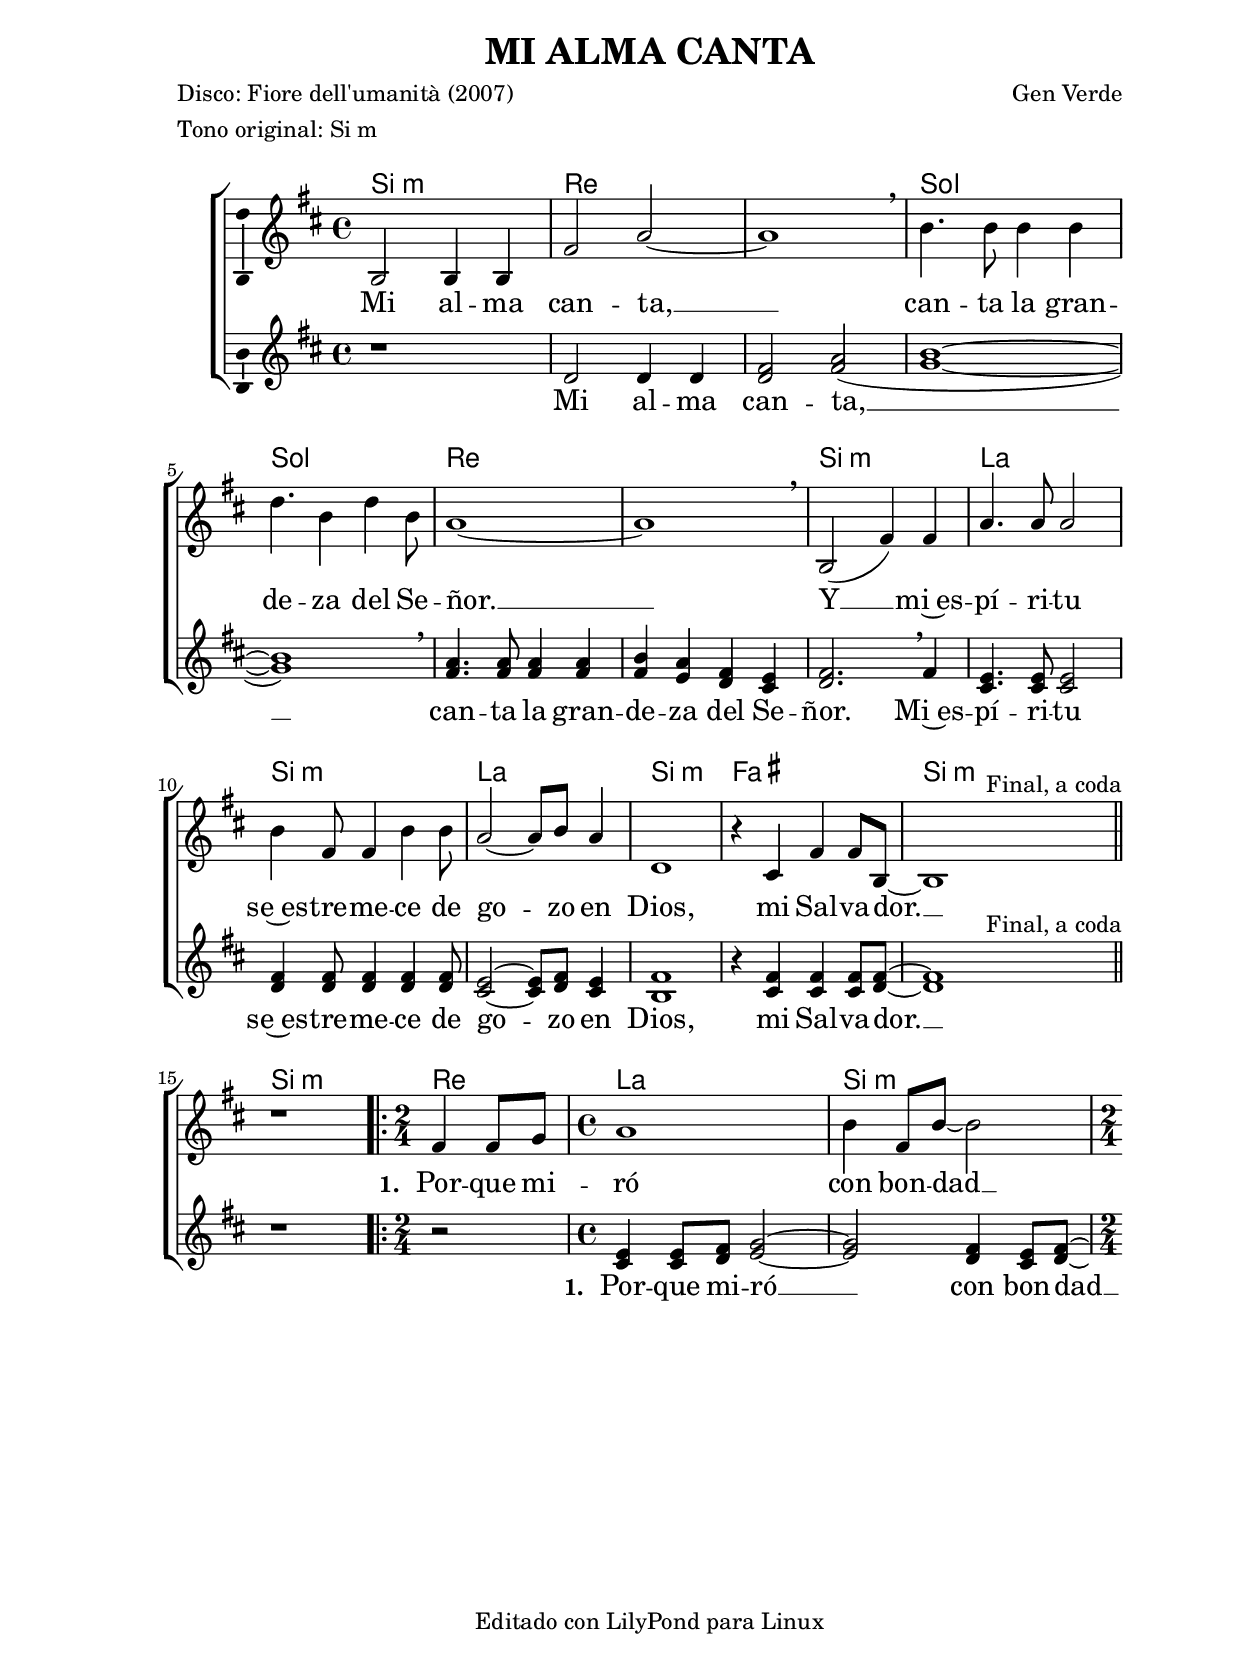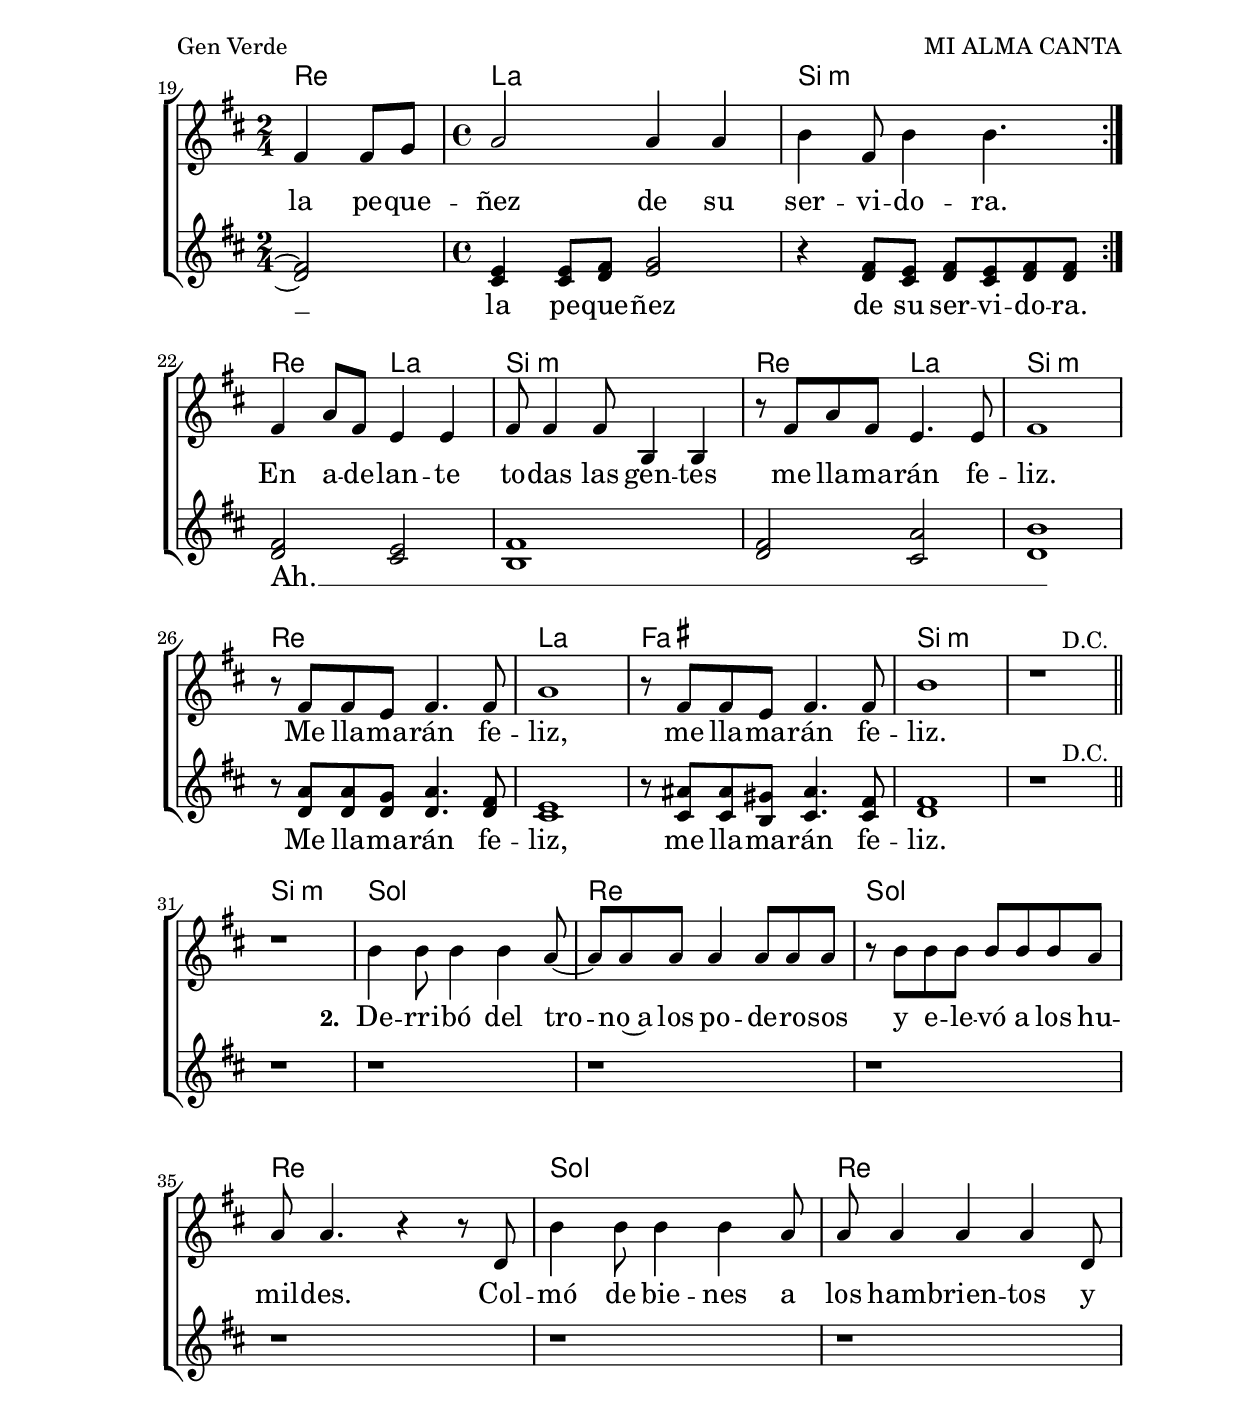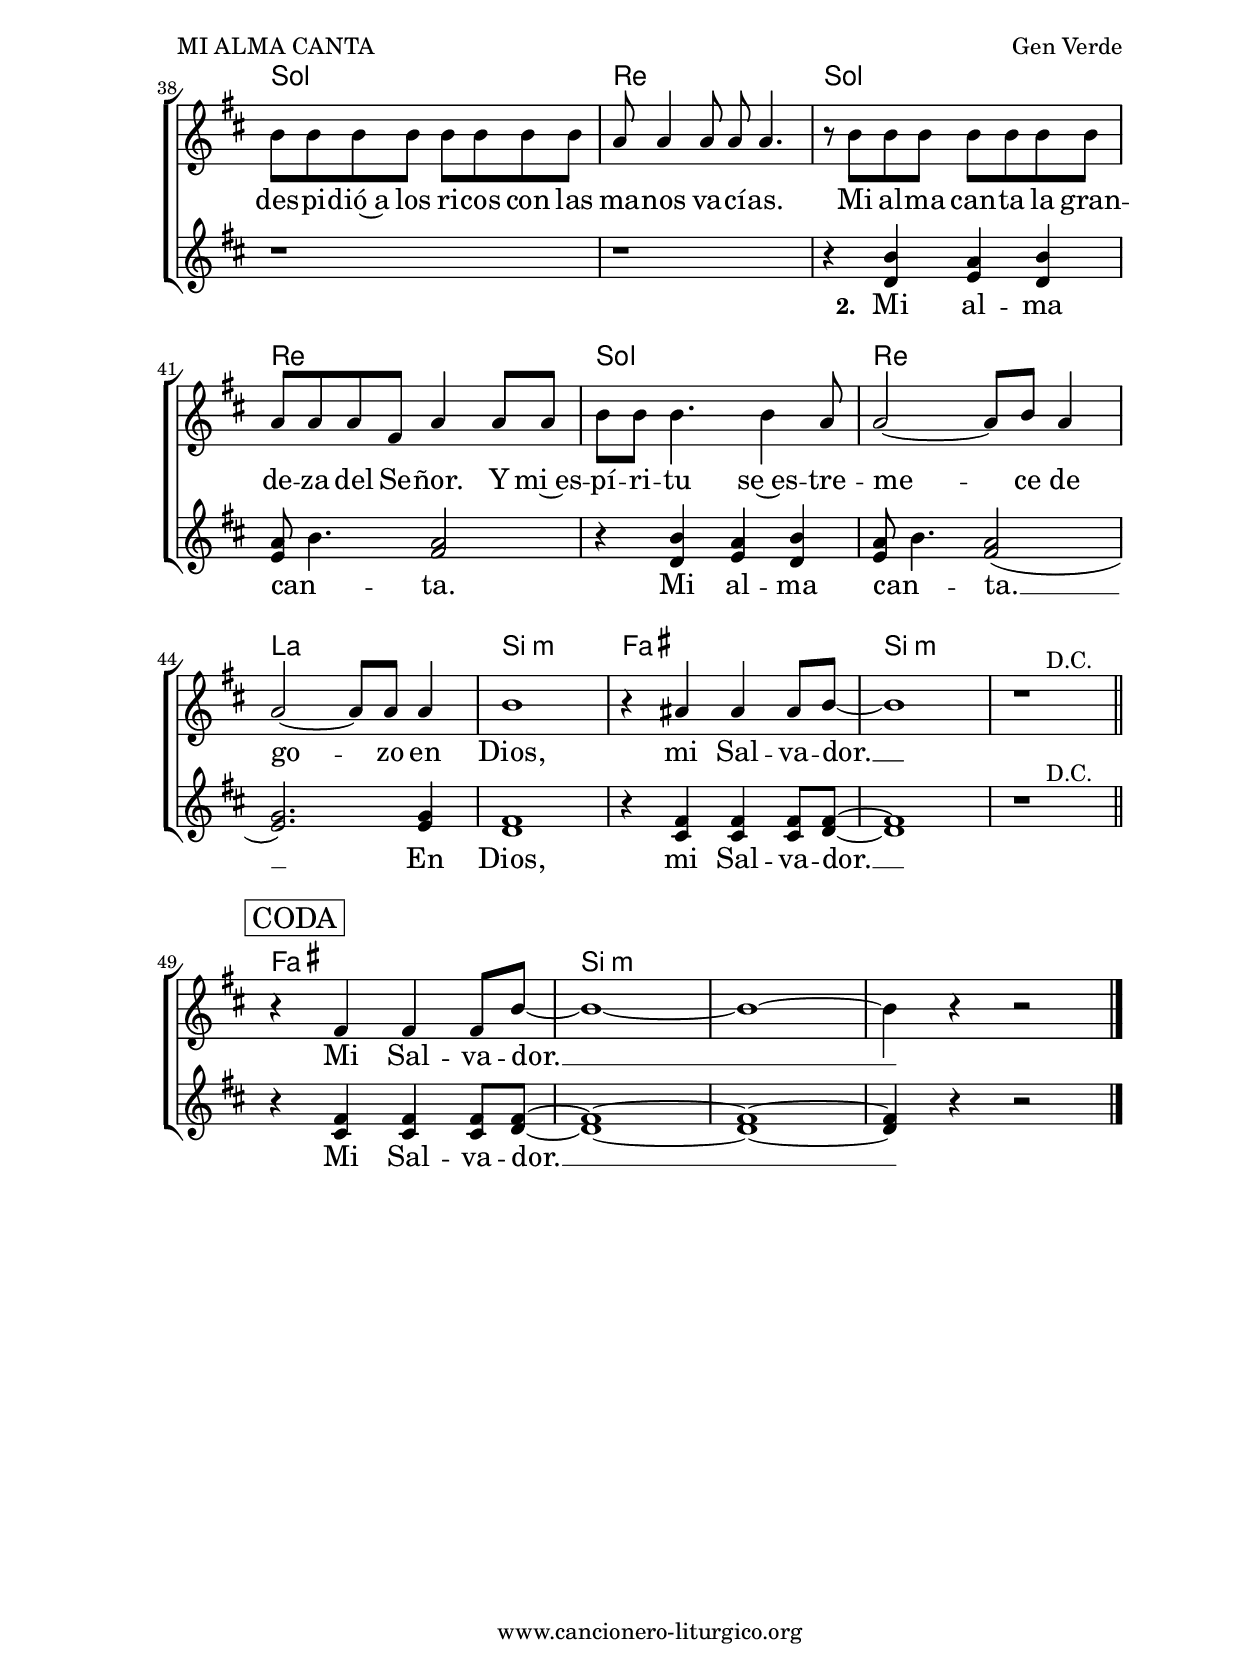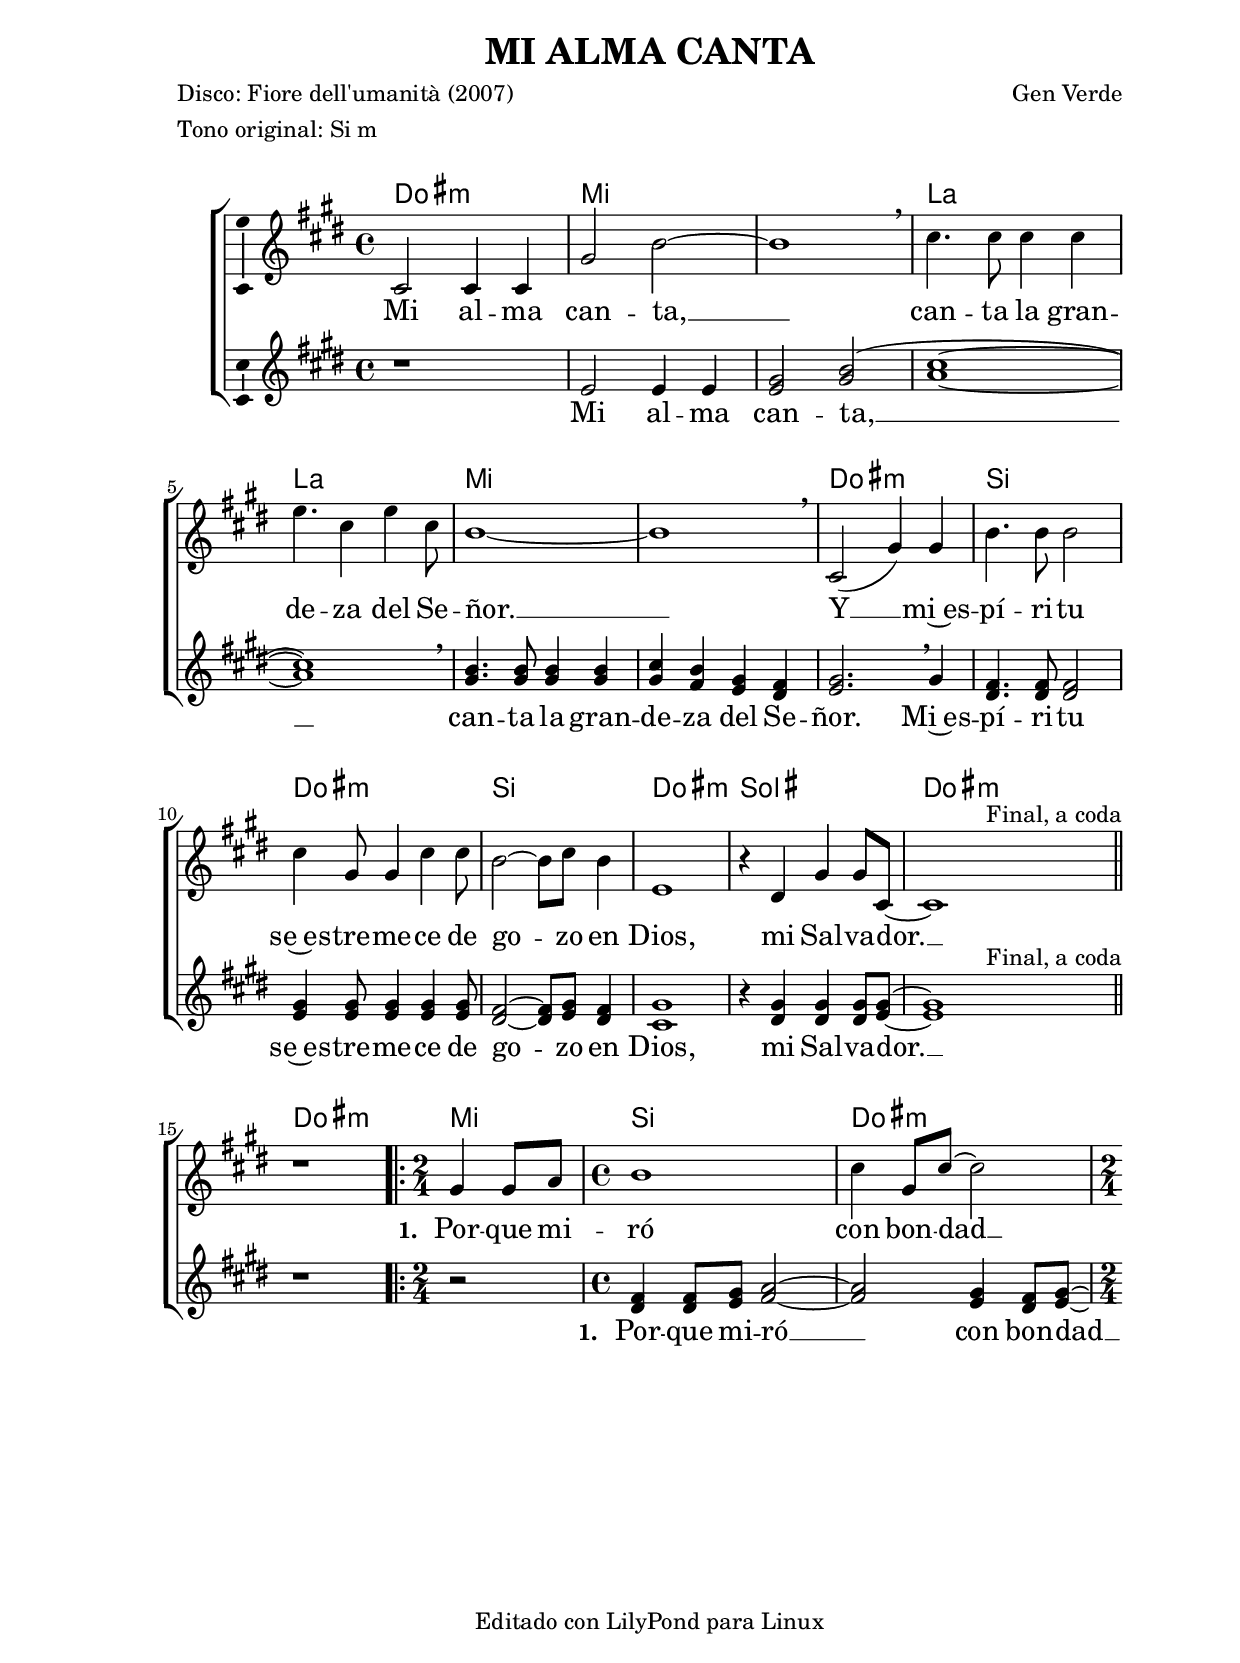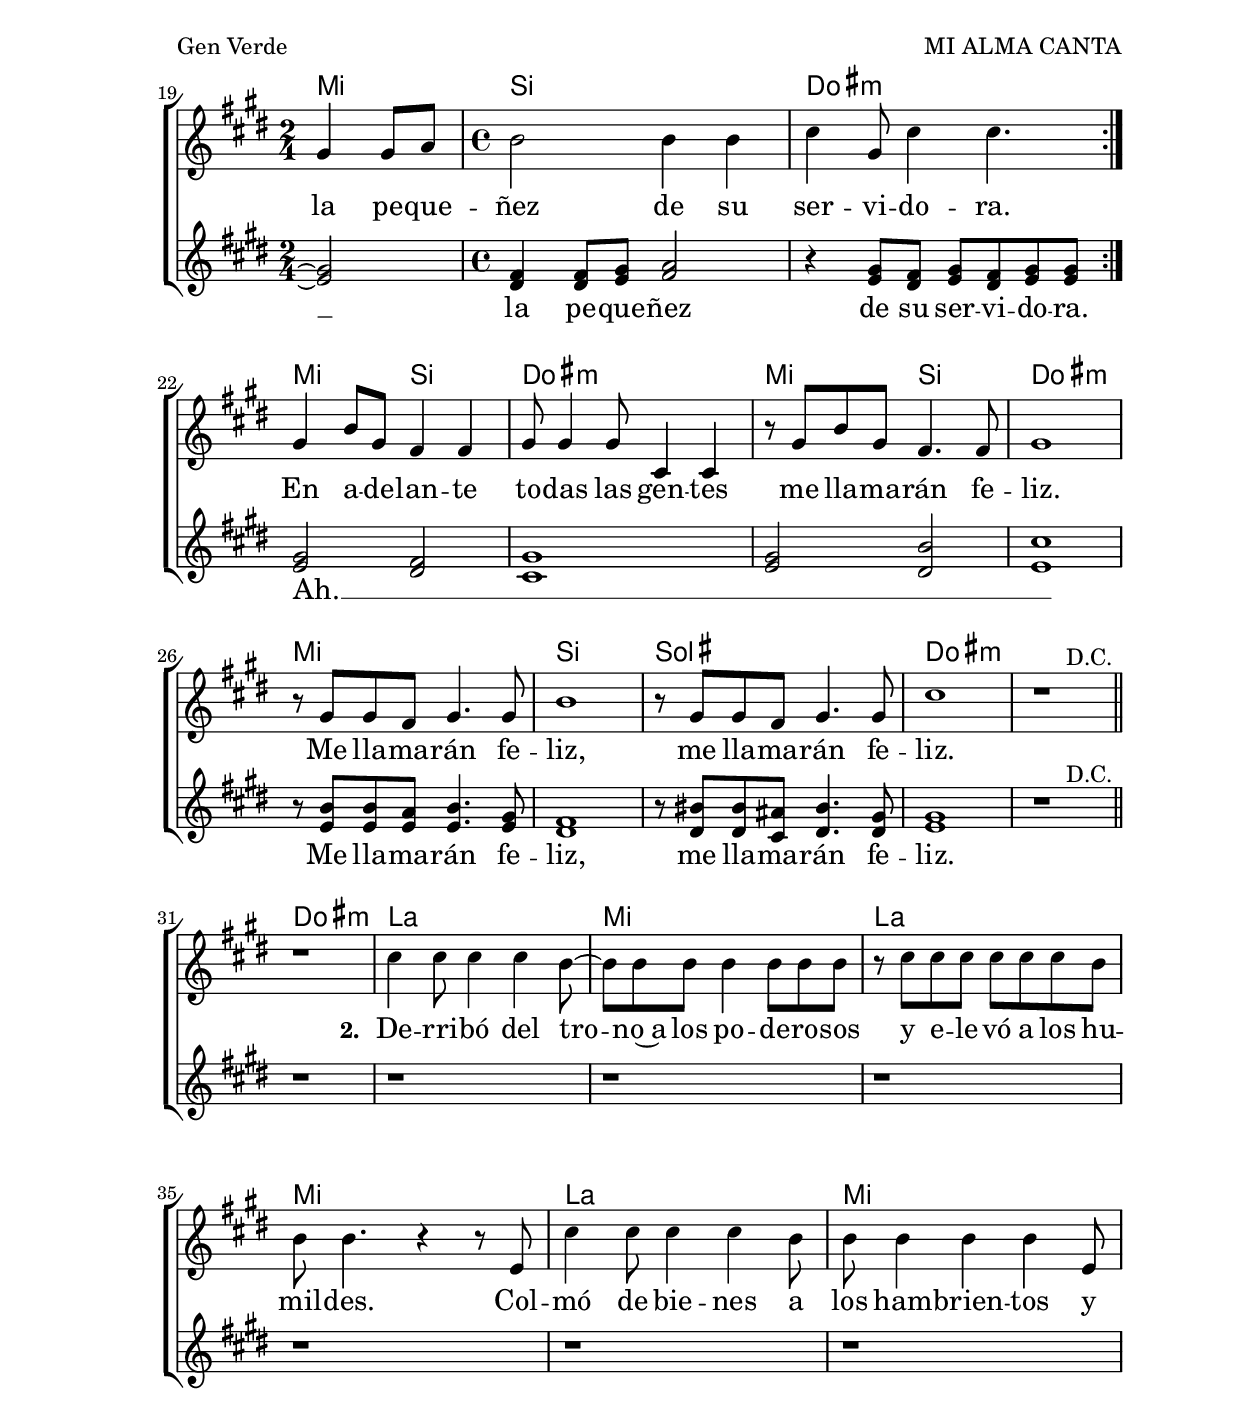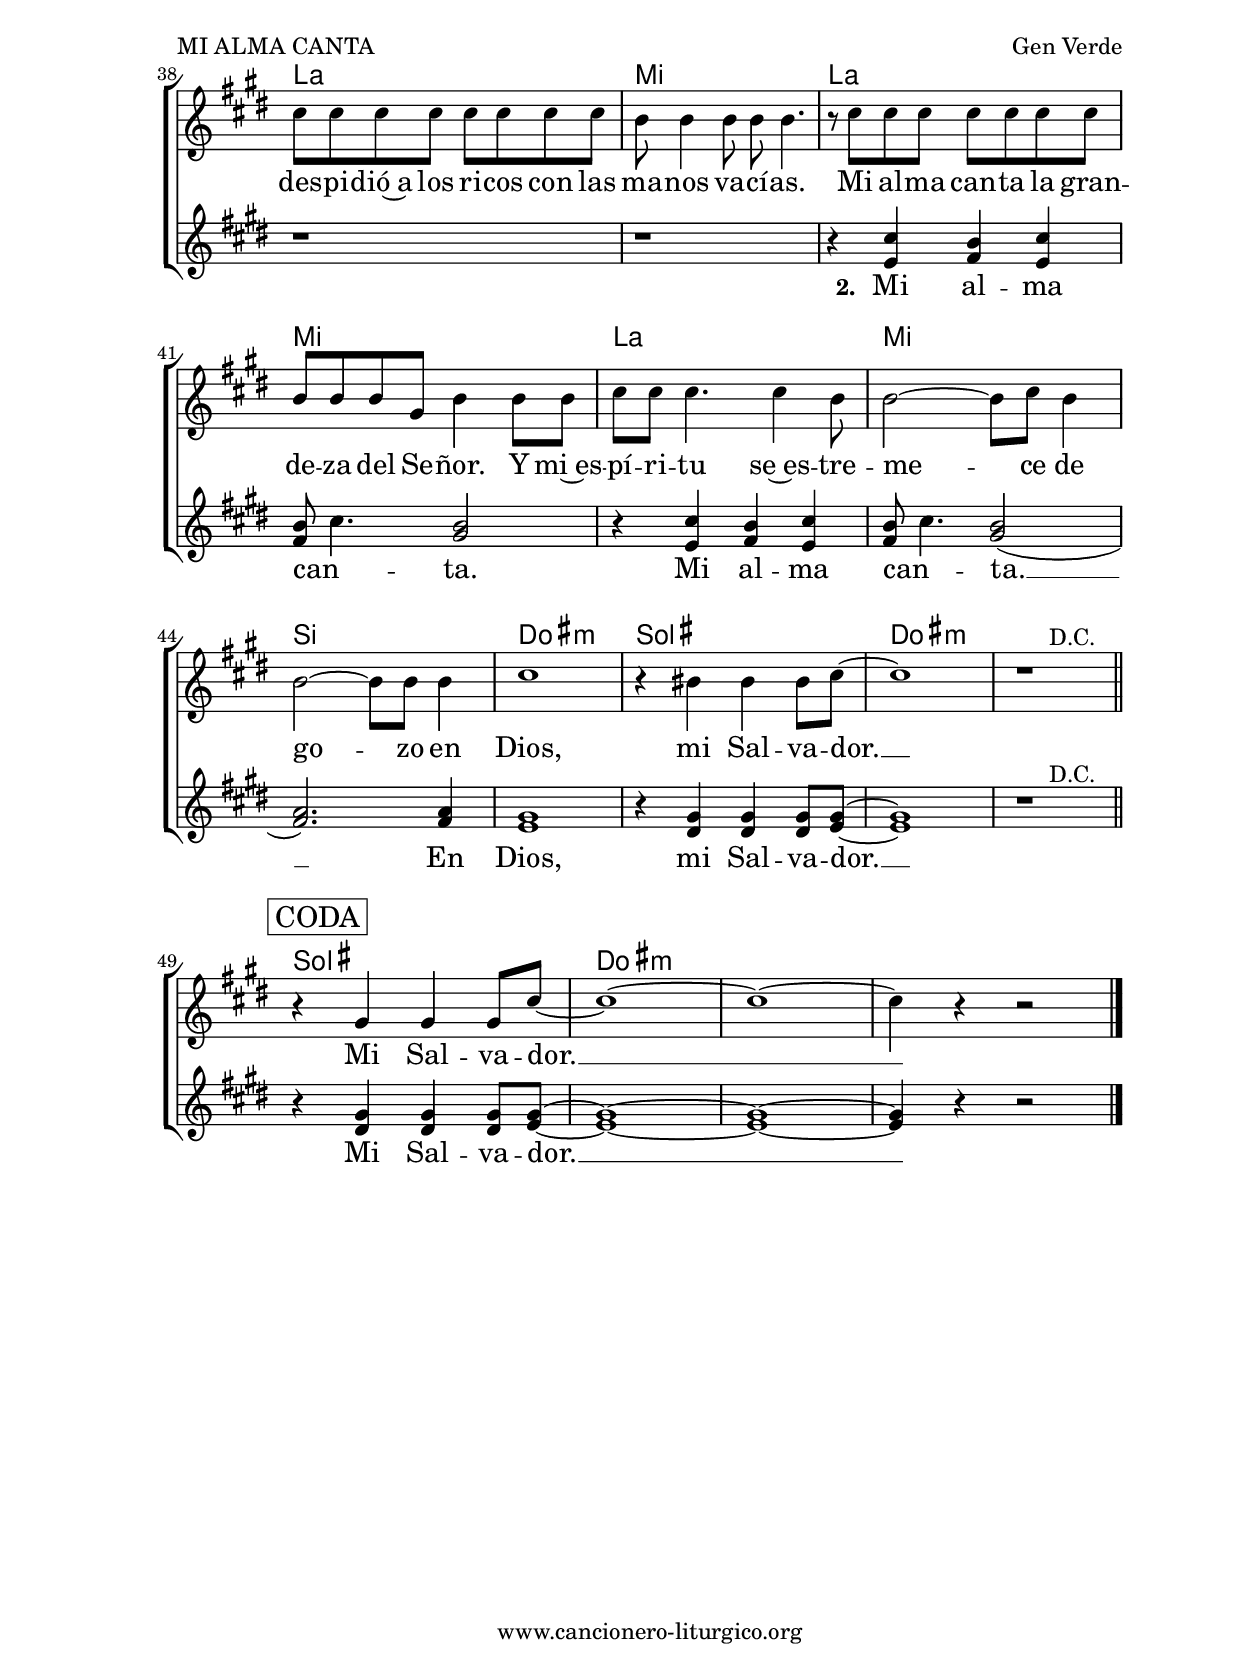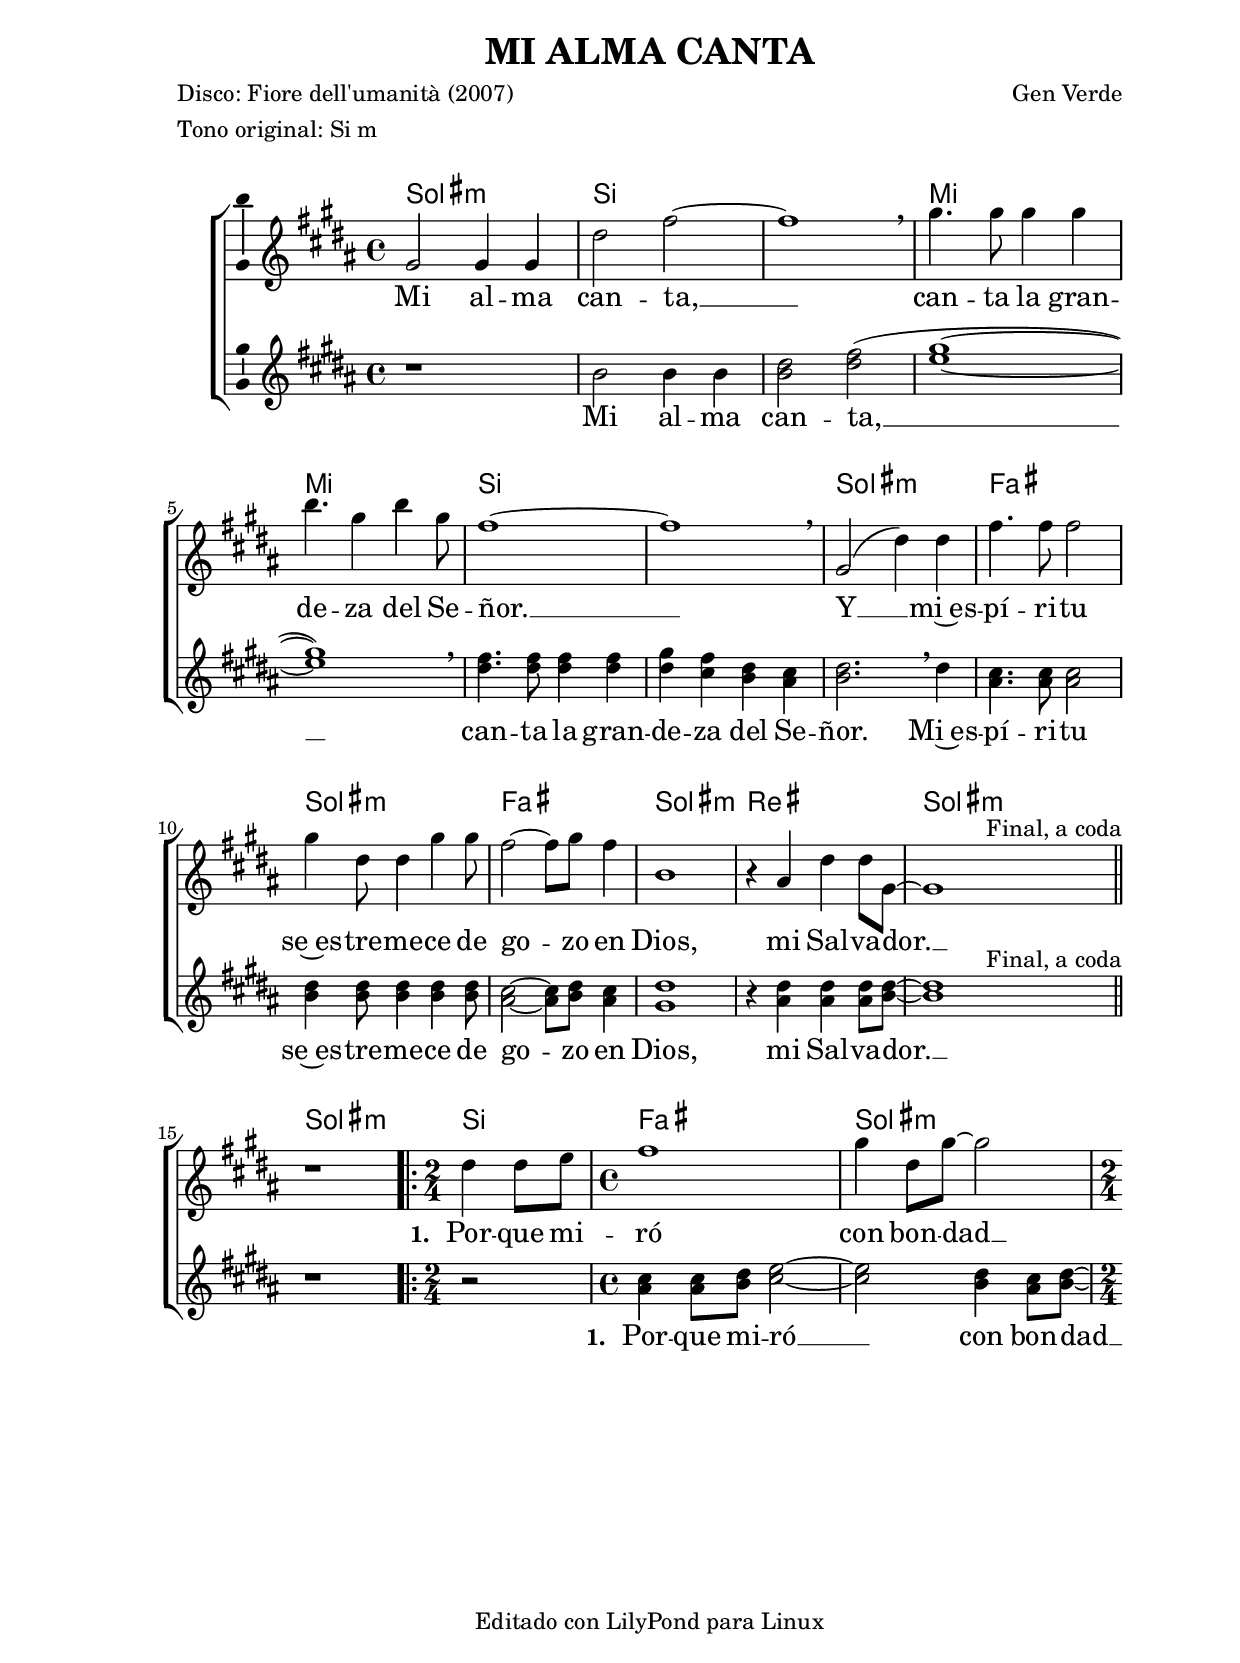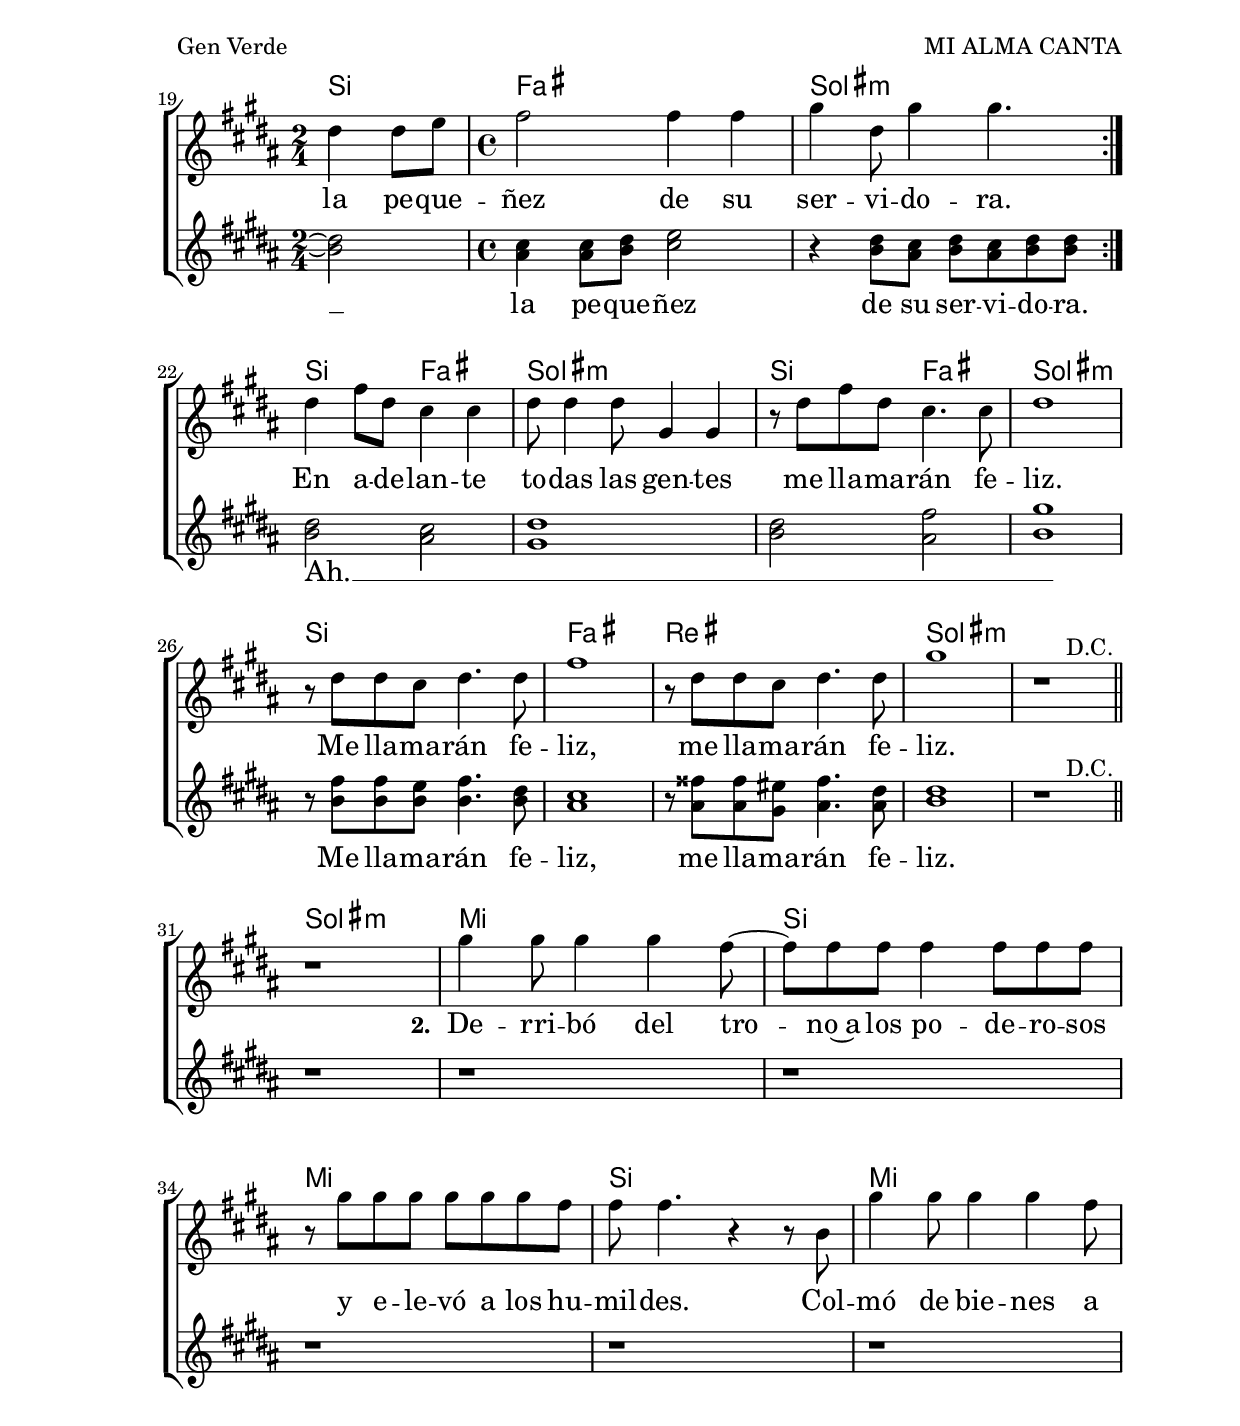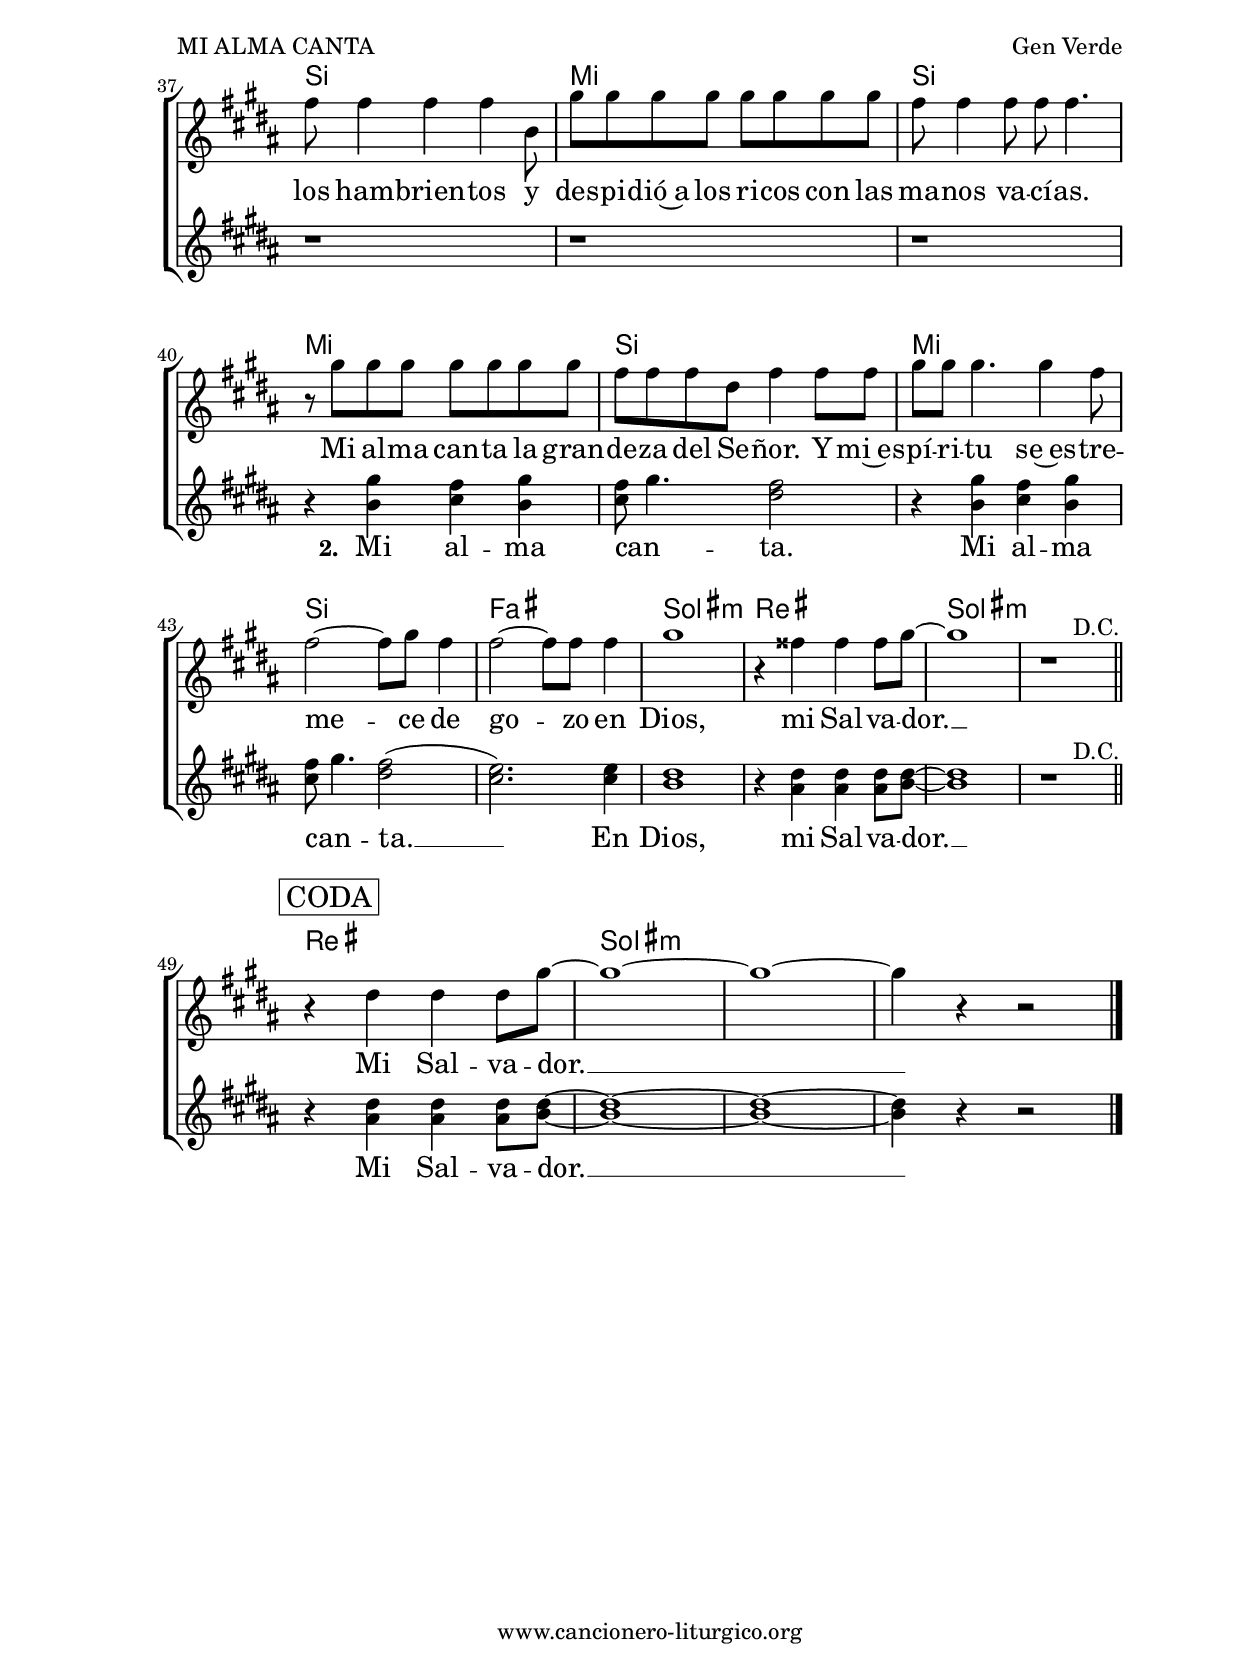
%
%para convertir .midi en .wav:
%timidity filename.midi -Ow -o finename.wav
%
%
%Para convertir de .wav a .mp3:
%lame -h -m j filename.wav
%
%
%para escuchar el midi:
%timidity nombrefichero.midi
%

%versión de lilypond para la que se ha escrito esta partitura:
\version "2.16.0"

	%Tamaño papel
	#(set-default-paper-size "a4")
	%Tamaño partitura
	#(set-global-staff-size 20)
	%No responde al pulsar sobre una nota
	#(ly:set-option 'point-and-click #f)

%parámetros del encabezamiento:
\header {
	title = "MI ALMA CANTA"
	subtitle = ""
	composer = "Gen Verde"
	poet = "Disco: Fiore dell'umanità (2007)"
	meter = "Tono original: Si m"
	arranger = ""
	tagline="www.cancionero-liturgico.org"
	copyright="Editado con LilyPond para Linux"
	}

%parámetros asociados al papel:
\paper  {
	oddHeaderMarkup = \markup {\fill-line { \on-the-fly #not-first-page \fromproperty #'header:title \on-the-fly #not-first-page \fromproperty #'header:composer }}
	evenHeaderMarkup = \markup {\fill-line { \fromproperty #'header:composer \fromproperty #'header:title }}
	#(set-paper-size "a4")
	print-page-number = ##f
	first-page-number = 1
	print-first-page-number = ##f
%	head-separation = 3.0 \cm
	top-margin = 2.0 \cm
	bottom-margin = 0.5\cm
	left-margin = 3.0 \cm
	line-width = 16.0 \cm 
	indent = 8\mm
	interscoreline = 2.\mm
	between-system-space = 15\mm
%	para que las partituras no llenen la hoja:
	ragged-bottom = ##t
%	idem para la última hoja:
	ragged-last-bottom = ##f
%	para que las partituras llenen el ancho del papel:
	ragged-last = ##f
	after-title-space = 2.5 \cm
%page-count=2
system-count=13

	%Flexible Vertical Spacing
%	markup-markup-spacing =
%	#'((basic-distance . 15) (minimum-distance . 15) (padding . 3))
	markup-system-spacing =
	#'((basic-distance . 15) (minimum-distance . 15) (padding . 3))
	system-system-spacing =
	#'((basic-distance . 15) (minimum-distance . 15) (padding . 3))
	score-system-spacing =
	#'((basic-distance . 15) (minimum-distance . 15) (padding . 5))
%	top-system-spacing = % header
%	#'((basic-distance . 8) (minimum-distance . 0) (padding . 0))
%	top-markup-spacing =
%	#'((basic-distance . 20) (minimum-distance . 20) (padding . 0))
	last-bottom-spacing = % footer
	#'((basic-distance . 5) (minimum-distance . 5) (padding . 0))
%	score-markup-spacing =
%	#'((basic-distance . 16) (minimum-distance . 13) (padding . 0))

	}


%parámetros que afectan a toda la partitura:
global =  {
	%clave de sol (G):
	\clef G
	%armadura:
%	\transpose e c
	\key b \minor
	\tempo 4=127
	\set Score.tempoHideNote = ##t
	}


acordes = {
	\italianChords
	\chordmode {
%	\transpose e c
{

%%%ESTRIBILLO
%%%%\repeat volta 2 {
b1:m d d g g d d b:m a b:m a b:m fis b:m
%%%%}

%%%ESTROFA 1
b1:m
\repeat volta 2 {
d2 a1 b:m d2 a1 b:m
}
d2 a b1:m d2 a b1:m d a fis b:m b:m

%%%ESTROFA 2
b1:m
g1 d g d g d g d g d g d a b:m fis b:m b:m

%%%FINAL
fis1 b:m b:m b:m

	}
	}
}


melodia = 
%	\transpose e c
{
	\time 4/4

\relative c'{

%%%ESTRIBILLO
%%%%\repeat volta 2 {
b2 b4 b
fis'2 a~
a1 \breathe
b4. b8 b4 b
d4. b4 d b8
a1~
a1 \breathe
b,2 (fis'4) fis
a4. a8 a2
b4 fis8 fis4 b b8
a2~a8 b a4
d,1
r4 cis4 fis fis8 b,~
b1^"          Final, a coda"
\bar "||"
%%%%}

%%%\bar "||"
\break

%%%ESTROFA 1
r1
\repeat volta 2 {
\time 2/4
fis'4 fis8 g
\time 4/4
a1
b4 fis8 b~b2
\time 2/4
fis4 fis8 g
\time 4/4
a2 a4 a
b4 fis8 b4 b4.
}
fis4 a8 fis e4 e
fis8 fis4 fis8 b,4 b
r8 fis' a fis e4. e8
fis1
r8 fis fis e fis4. fis8
a1
r8 fis fis e fis4. fis8
b1
r1^"     D.C."

\bar "||"
\break

%%%ESTROFA 2
r1
b4 b8 b4 b a8~
a8 a a a4 a8 a a
r8 b b b b b b a
a8 a4. r4 r8 d,8
b'4 b8 b4 b a8
a8 a4 a a d,8
b'8 b b b b b b b
a8 a4 a8 a a4.
r8 b b b b b b b
a8 a a fis a4 a8 a
b8 b b4. b4 a8
a2~a8 b a4
a2~a8 a a4
b1
r4 ais4 ais ais8 b~
b1
r1^"     D.C."

\bar "||"
\mark \markup {
\override #'(box-padding . 0.5)
\box
\line { CODA }
%%%\line { \bold CODA }
}
%%%\mark \markup {"Coda"}

\break

%%%FINAL
r4 fis4 fis4 fis8 b8~
b1~
b1~
b4 r4 r2


}


	\bar "|."
	}

melodiados = 
%	\transpose e c
{
	\time 4/4

\relative c'{

%%%ESTRIBILLO
%%%%\repeat volta 2 {
r1
d2 d4 d
<fis d>2 <a fis>
(<b g>1~
<b g>1) \breathe
<a fis>4. <a fis>8 <a fis>4 <a fis>
<b fis>4 <a e> <fis d> <e cis>
<fis d>2. \breathe fis4
<e cis>4. <e cis>8 <e cis>2
<fis d>4 <fis d>8 <fis d>4 <fis d> <fis d>8
<e cis>2~<e cis>8 <fis d> <e cis>4
<fis b,>1
r4 <fis cis>4 <fis cis> <fis cis>8 <fis d>~
<fis d>1^"          Final, a coda"
%%%%}


%%%ESTROFA 1
r1
\repeat volta 2 {
\time 2/4
r2
\time 4/4
<e cis>4 <e cis>8 <fis d> <g e>2~
<g e>2 <fis d>4 <e cis>8 <fis d>~
\time 2/4
<fis d>2
\time 4/4
<e cis>4 <e cis>8 <fis d> <g e>2
r4 <fis d>8 <e cis> <fis d> <e cis> <fis d> <fis d>
}
<fis d>2 <e cis>
<fis b,>1
<fis d>2 <a cis,>
<b d,>1
r8 <a d,> <a d,> <g d> <a d,>4. <fis d>8
<e cis>1
r8 <ais cis,> <ais cis,> <gis b,> <ais cis,>4. <fis cis>8
<fis d>1
r1^"     D.C."


%%%ESTROFA 2
r1
r1
r1
r1
r1
r1
r1
r1
r1
r4 <b d,>4 <a e> <b d,>
<a e>8 b4. <a fis>2
r4 <b d,>4 <a e> <b d,>
<a e>8 b4. <a fis>2
(<g e>2.) <g e>4
<fis d>1
r4 <fis cis>4 <fis cis> <fis cis>8 <fis d>~
<fis d>1
r1^"     D.C."


%%%FINAL
r4 <fis cis>4 <fis cis> <fis cis>8 <fis d>~
<fis d>1~
<fis d>1~
<fis d>4 r4 r2


}


	\bar "|."
	}


texto = \lyricmode {

%ESTRIBILLO
Mi al -- ma can -- ta, __
can -- ta la gran -- de -- za del Se -- ñor. __
Y __ mi~es -- pí -- ri -- tu se~es -- tre -- me -- ce
de go -- zo en Dios,
mi Sal -- va -- dor. __

%ESTROFA 1
\set stanza =#"1. "
Por -- que mi -- ró con bon -- dad __
la pe -- que -- ñez de su ser -- vi -- do -- ra.

En a -- de -- lan -- te to -- das las gen -- tes
me lla -- ma -- rán fe -- liz.
Me lla -- ma -- rán fe -- liz,
me lla -- ma -- rán fe -- liz.

%ESTROFA 2
\set stanza =#"2. " 
De -- rri -- bó del tro -- no~a los po -- de -- ro -- sos
y e -- le -- vó a los hu -- mil -- des.
Col -- mó de bie -- nes a los ham -- brien -- tos
y des -- pi -- dió~a los ri -- cos
con las ma -- nos va -- cí -- as.

Mi al -- ma can -- ta la gran -- de -- za del Se -- ñor.
Y mi~es -- pí -- ri -- tu se~es -- tre -- me -- ce
de go -- zo en Dios,
mi Sal -- va -- dor. __

%%%FINAL
Mi Sal -- va -- dor. __

	}

textodos = \lyricmode {

%ESTRIBILLO
Mi al -- ma can -- ta, __
can -- ta la gran -- de -- za del Se -- ñor.
Mi~es -- pí -- ri -- tu se~es -- tre -- me -- ce
de go -- zo en Dios,
mi Sal -- va -- dor. __

%ESTROFA 1
\set stanza =#"1. "
Por -- que mi -- ró __ con bon -- dad __
la pe -- que -- ñez de su ser -- vi -- do -- ra.
Ah. __ _ _ _ _ _
Me lla -- ma -- rán fe -- liz,
me lla -- ma -- rán fe -- liz.

%ESTROFA 2
\set stanza =#"2. " 
Mi al -- ma can -- _ ta.
Mi al -- ma can -- _ ta. __ En Dios,
mi Sal -- va -- dor. __

%%%FINAL
Mi Sal -- va -- dor. __


	}

acordesStaff = \context ChordNames = acordesStaff <<
	\set chordChanges = ##t
	\acordes
	>>


vozStaff = \context Voice = vozStaff
\with {\consists "Ambitus_engraver"}
<<
%	\set Staff.instrumentName = ""
%	\set Staff.shortInstrumentName = ""
%	\set Staff.midiInstrument = #"clarinet"
%	\set Staff.midiInstrument = #"cello"
	\set Staff.midiInstrument = #"flute"
%	\set Staff.midiInstrument = #"electric guitar (jazz)"
%	\set Staff.midiInstrument = #"english horn"
%	\set Staff.midiInstrument = #"violin"
%	\set Staff.midiInstrument = #"glockenspiel"
	\set Staff.midiMinimumVolume = #0.7
	\set Staff.midiMaximumVolume = #0.9
	\global
	\melodia
	>>

vozdosStaff = \context Voice = vozdosStaff
\with {\consists "Ambitus_engraver"}
<<
	\override Staff.StaffSymbol #'staff-space = #(magstep -0.35)
%	\set Staff.instrumentName = ""
%	\set Staff.shortInstrumentName = ""
	\set Staff.midiInstrument = #"english horn"
	\set Staff.midiMinimumVolume = #0.7
	\set Staff.midiMaximumVolume = #0.9
	\global
	\melodiados
	>>

textoStaff = \context Lyrics = textoStaff <<
	\lyricsto vozStaff \texto
	>>

textodosStaff = \context Lyrics = textodosStaff <<
	\lyricsto vozdosStaff \textodos
	>>


\book {
	\score {
		<<
		\context ChoirStaff {
%			\override StaffGroup.SystemStartBracket #'collapse-height = #1
%			\override Score.SystemStartBar #'collapse-height = #1
			<<
			\acordesStaff
			\vozStaff
			\textoStaff
			\vozdosStaff
			\textodosStaff
			>>
			}

		>>
		\layout {
	    		\context {
				\Lyrics
				\override LyricText #'font-size = #2
				}
	   		 \context {
				\Score
				\override StaffSymbol #'staff-space = #(magstep +3)
				}
			}
		}
	\score {
		\unfoldRepeats
		<<
		\context ChoirStaff {
			<<
			\acordesStaff
			\vozStaff
			\vozdosStaff
			>>
			}

		>>
		\midi {
	  		\context {
	  			\Score
				tempoWholesPerMinute = #(ly:make-moment 70 4)
				}
			}
		}
	}



#(define output-suffix "C")
\book {
	\score {
		<<
		\context ChoirStaff {
%			\override StaffGroup.SystemStartBracket #'collapse-height = #1
%			\override Score.SystemStartBar #'collapse-height = #1
\transpose c d
			<<
			\acordesStaff
			\vozStaff
			\textoStaff
			\vozdosStaff
			\textodosStaff
			>>
			}

		>>
		\layout {
	    		\context {
				\Lyrics
				\override LyricText #'font-size = #2
				}
	   		 \context {
				\Score
				\override StaffSymbol #'staff-space = #(magstep +3)
				}
			}
		}
	}

#(define output-suffix "S")
\book {
	\score {
		<<
		\context ChoirStaff {
%			\override StaffGroup.SystemStartBracket #'collapse-height = #1
%			\override Score.SystemStartBar #'collapse-height = #1
\transpose c a
			<<
			\acordesStaff
			\vozStaff
			\textoStaff
			\vozdosStaff
			\textodosStaff
			>>
			}

		>>
		\layout {
	    		\context {
				\Lyrics
				\override LyricText #'font-size = #2
				}
	   		 \context {
				\Score
				\override StaffSymbol #'staff-space = #(magstep +3)
				}
			}
		}
	}


